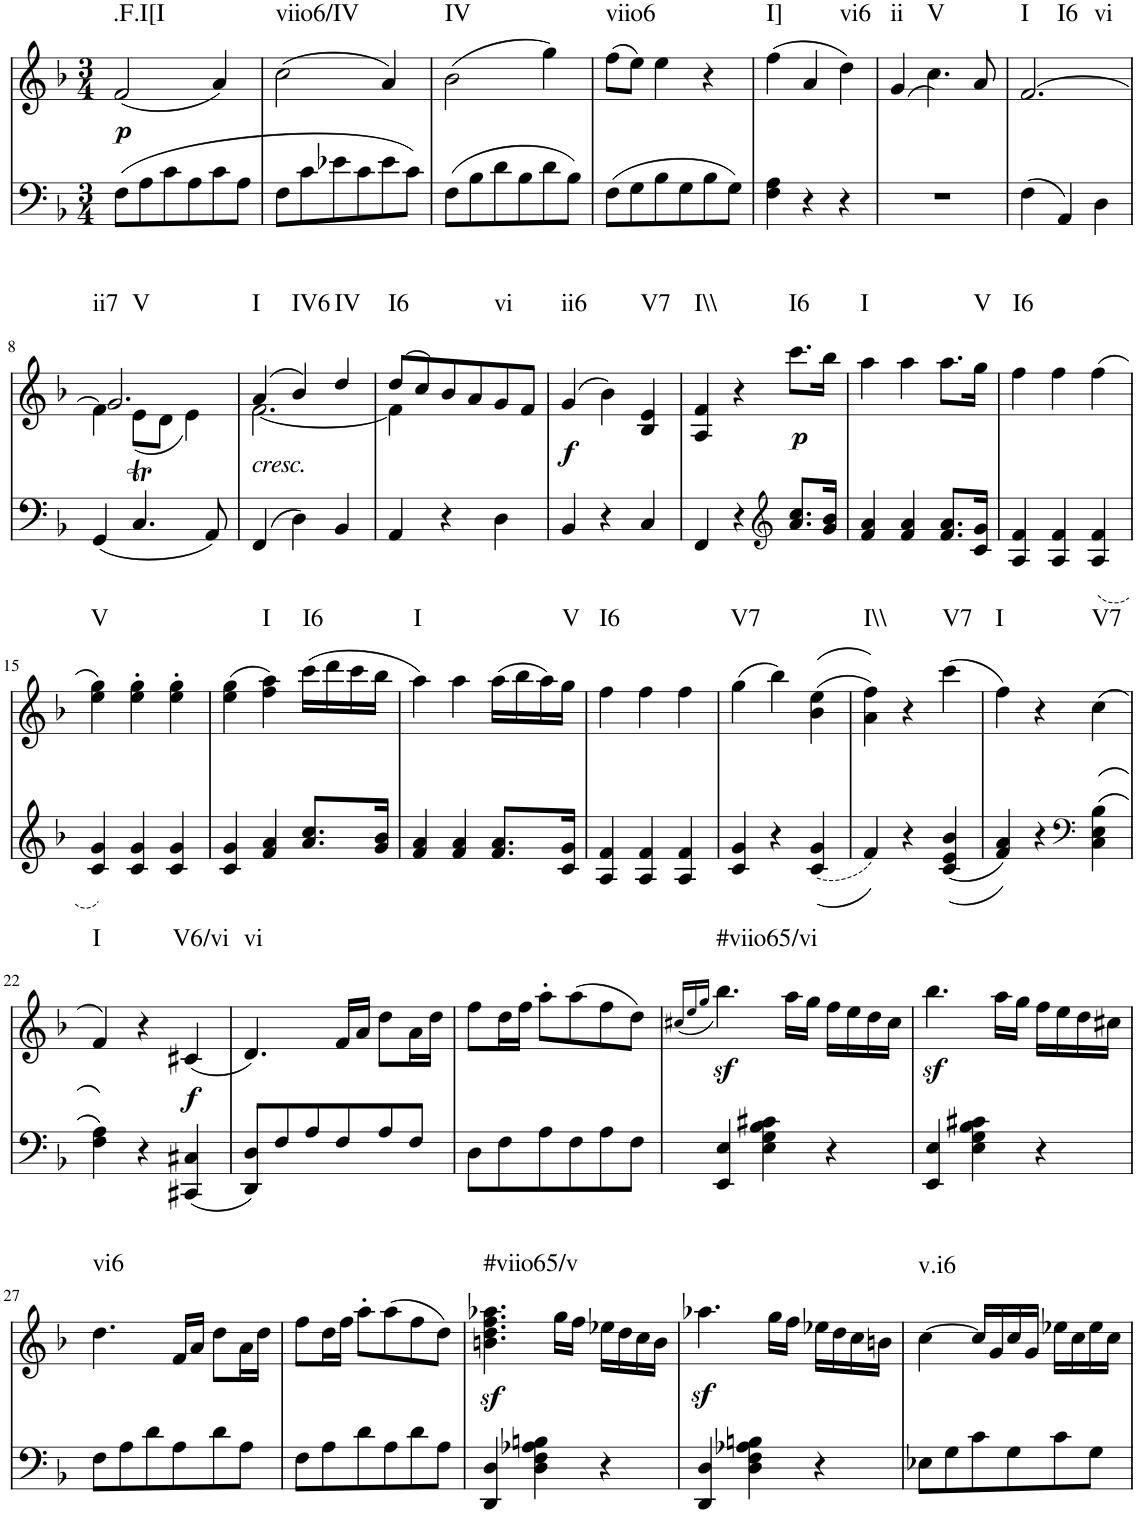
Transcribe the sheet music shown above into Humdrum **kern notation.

**kern	**kern	**dynam	**harte
*part1	*part1	*part1	*part1
*staff2	*staff1	*staff1/2	*
*I"Piano, Piano right	*	*	*
*I'Pno.	*	*	*
*clefF4	*clefG2	*	*
*k[b-]	*k[b-]	*	*
*M3/4	*M3/4	*	*
=1	=1	=1	=1
!	!	!LO:DY:b	!LO:H:kt=.F.I[I
8F\L	(2f/	p	N
8A\	.	.	.
8c\	.	.	.
8A\	.	.	.
8c\	4a/)	.	.
8A\J	.	.	.
=2	=2	=2	=2
!	!	!	!LO:H:kt=viio6/IV
8F\L	(2cc\	.	N
8c\	.	.	.
8e-X\	.	.	.
8c\	.	.	.
8e-\	4a/)	.	.
8c\J	.	.	.
=3	=3	=3	=3
!	!	!	!LO:H:kt=IV
8F\L	(2b-\	.	N
8B-\	.	.	.
8d\	.	.	.
8B-\	.	.	.
8d\	4gg\)	.	.
8B-\J	.	.	.
=4	=4	=4	=4
!	!	!	!LO:H:kt=viio6
8F\L	(8ff\L	.	N
8G\	8ee\J)	.	.
8B-\	4ee\	.	.
8G\	.	.	.
8B-\	4r	.	.
8G\J	.	.	.
=5	=5	=5	=5
!	!	!	!LO:H:kt=I]
4F\ 4A\	(4ff\	.	N
4r	4a/	.	.
!	!	!	!LO:H:kt=vi6
4r	4dd\)	.	N
=6	=6	=6	=6
!	!	!	!LO:H:kt=ii
2.r	(4g/	.	N
!	!	!	!LO:H:kt=V
.	4.cc\)	.	N
.	8a/	.	.
=7	=7	=7	=7
*	*^	*	*
!	!	!	!	!LO:H:n=1:kt=I
!	!	!	!	!LO:H:n=2:kt=I6
!	!	!	!	!LO:H:n=3:kt=vi
4F\	2.ryy	[2.f/	.	N N N
4AA/	.	.	.	.
4D\	.	.	.	.
!!LO:LB:g=z
=8	=8	=8	=8	=8
*	*	*^	*	*
!	!	!	!	!	!LO:H:n=1:kt=ii7
!	!	!	!	!	!LO:H:n=2:kt=V
4GG/	2.g/	4f\]	4ryy	.	N N
4.C/	.	2ryy	(8et\L	.	.
.	.	.	8d\J	.	.
.	.	.	4e\)	.	.
8AA/	.	.	.	.	.
*	*	*v	*v	*	*
=9	=9	=9	=9	=9
!	!LO:TX:b:i:t=cresc.	!	!	!LO:H:kt=I
4FF/	(4a/	[2.f\	.	N
!	!	!	!	!LO:H:kt=IV6
4D\	4b-/)	.	.	N
!	!	!	!	!LO:H:kt=IV
4BB-/	4dd/	.	.	N
=10	=10	=10	=10	=10
!	!	!	!	!LO:H:kt=I6
4AA/	(8dd/L	4f\]	.	N
.	8cc/)	.	.	.
4r	8b-/	2ryy	.	.
.	8a/	.	.	.
!	!	!	!	!LO:H:kt=vi
4D\	8g/	.	.	N
.	8f/J	.	.	.
*	*v	*v	*	*
=11	=11	=11	=11
!	!	!LO:DY:b	!LO:H:kt=ii6
4BB-/	(4g/	f	N
4r	4b-\)	.	.
!	!	!	!LO:H:kt=V7
4C/	4B-/ 4e/	.	N
=12	=12	=12	=12
!	!	!	!LO:H:kt=I\\
4FF/	4A/ 4f/	.	N
4r	4r	.	.
*clefG2	*	*	*
!	!	!LO:DY:b	!LO:H:kt=I6
8.a/ 8.cc/L	8.ccc\L	p	N
16g/ 16b-/Jk	16bb-\Jk	.	.
=13	=13	=13	=13
!	!	!	!LO:H:kt=I
4f/ 4a/	4aa\	.	N
4f/ 4a/	4aa\	.	.
8.f/ 8.a/L	8.aa\L	.	.
!	!	!	!LO:H:kt=V
16c/ 16g/Jk	16gg\Jk	.	N
=14	=14	=14	=14
!	!	!	!LO:H:kt=I6
4A/ 4f/	4ff\	.	N
4A/ 4f/	4ff\	.	.
4A/ 4f/	(4ff\	.	.
!!LO:LB:g=z
=15	=15	=15	=15
!	!	!	!LO:H:kt=V
4c/ 4g/	4ee\ 4gg\)	.	N
4c/ 4g/	4ee\' 4gg\'	.	.
4c/ 4g/	4ee\' 4gg\'	.	.
=16	=16	=16	=16
4c/ 4g/	(4ee\ 4gg\	.	.
!	!	!	!LO:H:kt=I
4f/ 4a/	4ff\ 4aa\)	.	N
!	!	!	!LO:H:kt=I6
8.a/ 8.cc/L	(16ccc\LL	.	N
.	16ddd\	.	.
.	16ccc\	.	.
16g/ 16b-/Jk	16bb-\JJ	.	.
=17	=17	=17	=17
!	!	!	!LO:H:kt=I
4f/ 4a/	4aa\)	.	N
4f/ 4a/	4aa\	.	.
8.f/ 8.a/L	(16aa\LL	.	.
.	16bb-\	.	.
.	16aa\)	.	.
!	!	!	!LO:H:kt=V
16c/ 16g/Jk	16gg\JJ	.	N
=18	=18	=18	=18
!	!	!	!LO:H:kt=I6
4A/ 4f/	4ff\	.	N
4A/ 4f/	4ff\	.	.
4A/ 4f/	4ff\	.	.
=19	=19	=19	=19
!	!	!	!LO:H:kt=V7
4c/ 4g/	(4gg\	.	N
4r	4bb-\)	.	.
4c/ 4g/	((4b-\ 4ee\	.	.
=20	=20	=20	=20
!	!	!	!LO:H:kt=I\\
4f/	4a\ 4ff\))	.	N
4r	4r	.	.
!	!	!	!LO:H:kt=V7
4c/ 4e/ 4b-/	(4ccc\	.	N
=21	=21	=21	=21
!	!	!	!LO:H:kt=I
4f/ 4a/	4ff\)	.	N
4r	4r	.	.
*clefF4	*	*	*
!	!	!	!LO:H:kt=V7
4C\ 4E\ 4B-\	(4cc\	.	N
!!LO:LB:g=z
=22	=22	=22	=22
!	!	!	!LO:H:kt=I
4F\ 4A\	4f/)	.	N
4r	4r	.	.
!	!	!LO:DY:b	!LO:H:kt=V6/vi
4CC#X/ 4C#X/	(4c#X/	f	N
=23	=23	=23	=23
!	!	!	!LO:H:kt=vi
8DD/ 8D/L	4.d/)	.	N
8F/	.	.	.
8A/	.	.	.
8F/	16f/LL	.	.
.	16a/JJ	.	.
8A/	8dd\L	.	.
8F/J	16a\L	.	.
.	16dd\JJ	.	.
=24	=24	=24	=24
8D\L	8ff\L	.	.
8F\	16dd\L	.	.
.	16ff\JJ	.	.
8A\	8aa'\L	.	.
8F\	(8aa\	.	.
8A\	8ff\	.	.
8F\J	8dd\J)	.	.
=25	=25	=25	=25
.	(16qcc#X/LL	.	.
.	16qee/	.	.
.	16qgg/JJ	.	.
!	!	!LO:DY:b	!LO:H:kt=#viio65/vi
4EE/ 4E/	4.bb-\)	sf	N
4E\ 4G\ 4B-\ 4c#X\	.	.	.
.	16aa\LL	.	.
.	16gg\JJ	.	.
4r	16ff\LL	.	.
.	16ee\	.	.
.	16dd\	.	.
.	16cc#\JJ	.	.
=26	=26	=26	=26
4EE/ 4E/	4.bb-z<\	.	.
4E\ 4G\ 4B-\ 4c#X\	.	.	.
.	16aa\LL	.	.
.	16gg\JJ	.	.
4r	16ff\LL	.	.
.	16ee\	.	.
.	16dd\	.	.
.	16cc#X\JJ	.	.
!!LO:LB:g=z
=27	=27	=27	=27
!	!	!	!LO:H:kt=vi6
8F\L	4.dd\	.	N
8A\	.	.	.
8d\	.	.	.
8A\	16f/LL	.	.
.	16a/JJ	.	.
8d\	8dd\L	.	.
8A\J	16a\L	.	.
.	16dd\JJ	.	.
=28	=28	=28	=28
8F\L	8ff\L	.	.
8A\	16dd\L	.	.
.	16ff\JJ	.	.
8d\	8aa'\L	.	.
8A\	(8aa\	.	.
8d\	8ff\	.	.
8A\J	8dd\J)	.	.
=29	=29	=29	=29
!	!	!LO:DY:b	!LO:H:kt=#viio65/v
4DD/ 4D/	4.bn\ 4.dd\ 4.ff\ 4.aa-X\	sf	N
4D\ 4F\ 4A-X\ 4Bn\	.	.	.
.	16gg\LL	.	.
.	16ff\JJ	.	.
4r	16ee-X\LL	.	.
.	16dd\	.	.
.	16cc\	.	.
.	16b\JJ	.	.
=30	=30	=30	=30
4DD/ 4D/	4.aa-Xz<\	.	.
4D\ 4F\ 4A-X\ 4Bn\	.	.	.
.	16gg\LL	.	.
.	16ff\JJ	.	.
4r	16ee-X\LL	.	.
.	16dd\	.	.
.	16cc\	.	.
.	16bn\JJ	.	.
=31	=31	=31	=31
!	!	!	!LO:H:kt=v.i6
8E-X\L	[4cc\	.	N
8G\	.	.	.
8c\	16cc/LL]	.	.
.	16g/	.	.
8G\	16cc/	.	.
.	16g/JJ	.	.
8c\	16ee-X\LL	.	.
.	16cc\	.	.
8G\J	16ee-\	.	.
.	16cc\JJ	.	.
=	=	=	=
*-	*-	*-	*-
